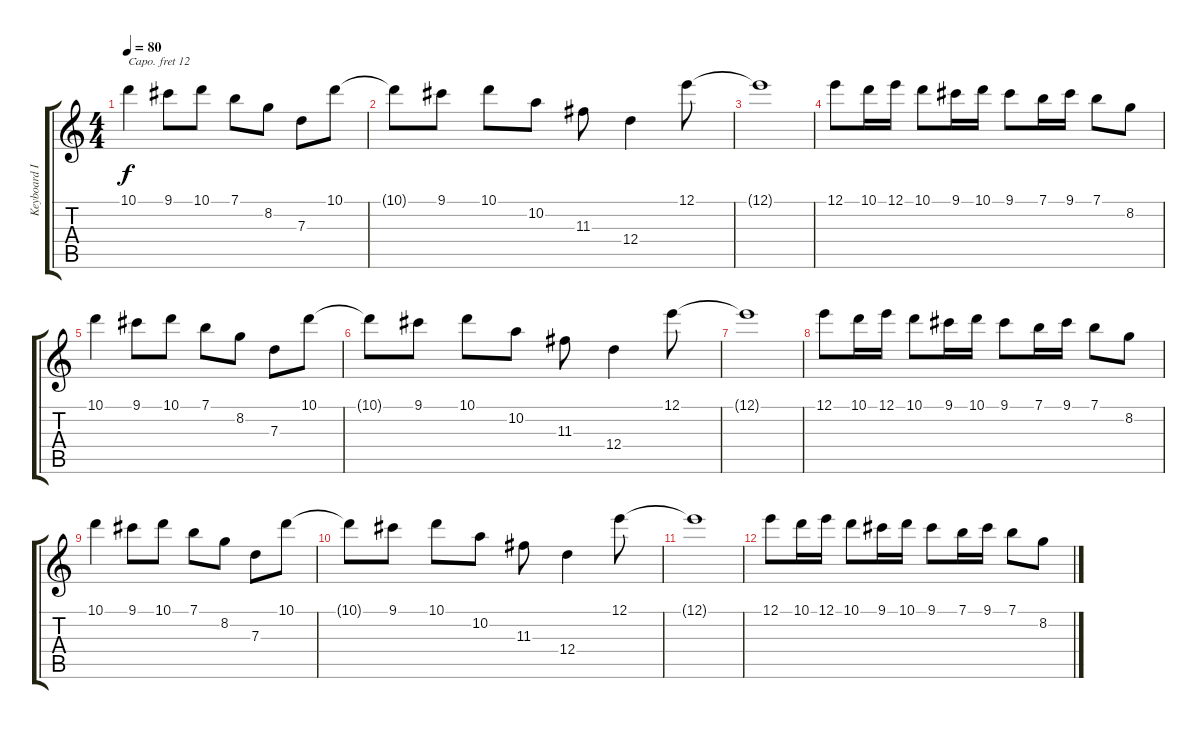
\track ("Keyboard II" "Keyboard I") {instrument synthstrings1}
\staff {score tabs}
\capo 12
\tuning (E4 B3 G3 D3 A2 E2) {hide}
\ts (4 4)
\tempo 80
\clef g2
\ks c
10.1.4{dy f} 9.1.8 10.1.8 7.1.8 8.2.8 7.3.8 10.1.8 |
10.1{t}.8 9.1.8 10.1.8 10.2.8 11.3.8 12.4.4 12.1.8 |
12.1{t}.1 |
12.1.8 10.1.16 12.1.16 10.1.8 9.1.16 10.1.16 9.1.8 7.1.16 9.1.16 7.1.8 8.2.8 |
10.1.4 9.1.8 10.1.8 7.1.8 8.2.8 7.3.8 10.1.8 |
10.1{t}.8 9.1.8 10.1.8 10.2.8 11.3.8 12.4.4 12.1.8 |
12.1{t}.1 |
12.1.8 10.1.16 12.1.16 10.1.8 9.1.16 10.1.16 9.1.8 7.1.16 9.1.16 7.1.8 8.2.8 |
10.1.4 9.1.8 10.1.8 7.1.8 8.2.8 7.3.8 10.1.8 |
10.1{t}.8 9.1.8 10.1.8 10.2.8 11.3.8 12.4.4 12.1.8 |
12.1{t}.1 |
12.1.8 10.1.16 12.1.16 10.1.8 9.1.16 10.1.16 9.1.8 7.1.16 9.1.16 7.1.8 8.2.8
